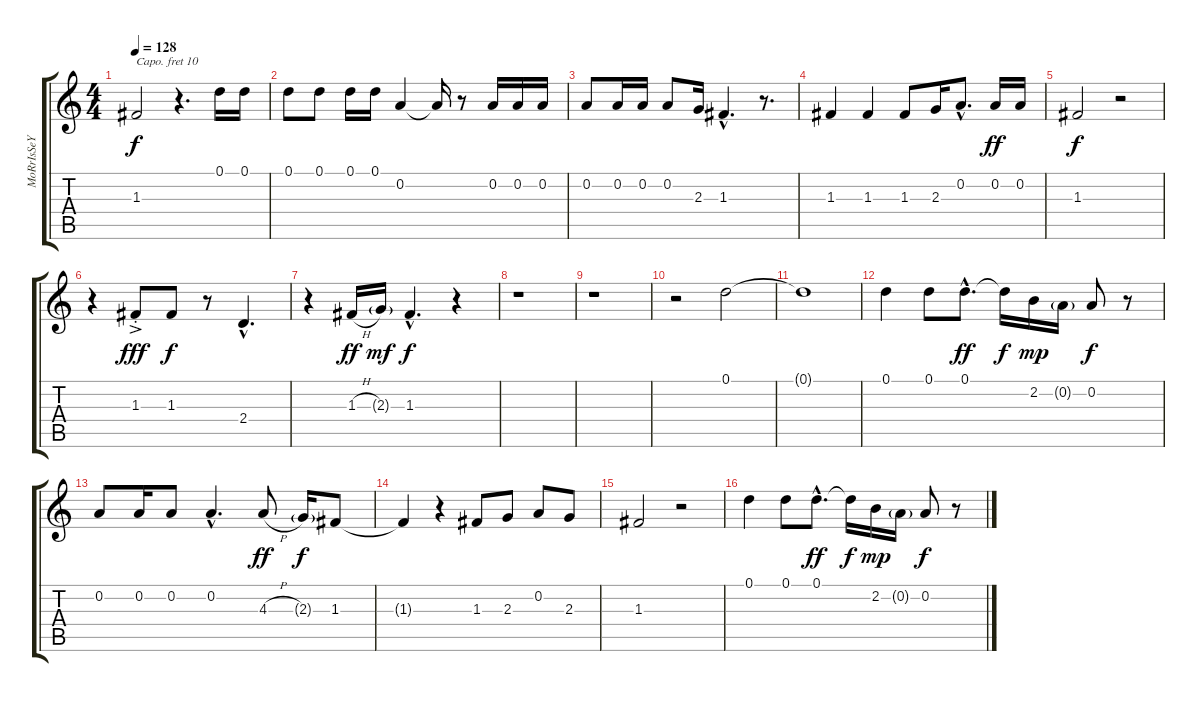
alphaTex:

\track ("MoRrIsSeY" "MoRrIsSeY") {instrument flute}
\staff {score tabs}
\capo 10
\tuning (E4 B3 G3 D3 A2 E2) {hide}
\ts (4 4)
\tempo 128
\clef g2
\ks c
1.3.2{dy f} r.4{d} 0.1.16 0.1.16 |
0.1.8 0.1.8 0.1.16 0.1.16 0.2.4 0.2{t}.16 r.8 0.2.16 0.2.16 0.2.16 |
0.2.8 0.2.16 0.2.16 0.2.8 2.3.16 1.3{hac}.4{d} r.8{d} |
1.3.4 1.3.4 1.3.8 2.3.16 0.2{hac}.8{d} 0.2.16{dy ff} 0.2.16 |
1.3.2{dy f} r.2 |
r.4 1.3{ac st}.8{dy fff volume 13} 1.3.8{dy f volume 15} r.8 2.4{hac}.4{d} |
r.4 1.3{h}.16{dy ff} 2.3{g}.16{dy mf} 1.3{hac}.4{d dy f} r.4 |
r.1 |
r.1 |
r.2 0.1.2 |
0.1{t}.1 |
0.1.4 0.1.8 0.1{hac}.8{d dy ff} 0.1{t}.16{dy f} 2.2.16{dy mp volume 16} 0.2{g}.16 0.2.8{dy f} r.8 |
0.2.8{volume 15} 0.2.16 0.2.8 0.2{hac}.4{d} 4.3{h}.8{dy ff volume 14} 2.3{g}.16{dy f volume 15} 1.3.8 |
1.3{t}.4 r.4 1.3.8 2.3.8 0.2.8 2.3.8 |
1.3.2 r.2 |
0.1.4 0.1.8 0.1{hac}.8{d dy ff} 0.1{t}.16{dy f} 2.2.16{dy mp volume 16} 0.2{g}.16 0.2.8{dy f} r.8
